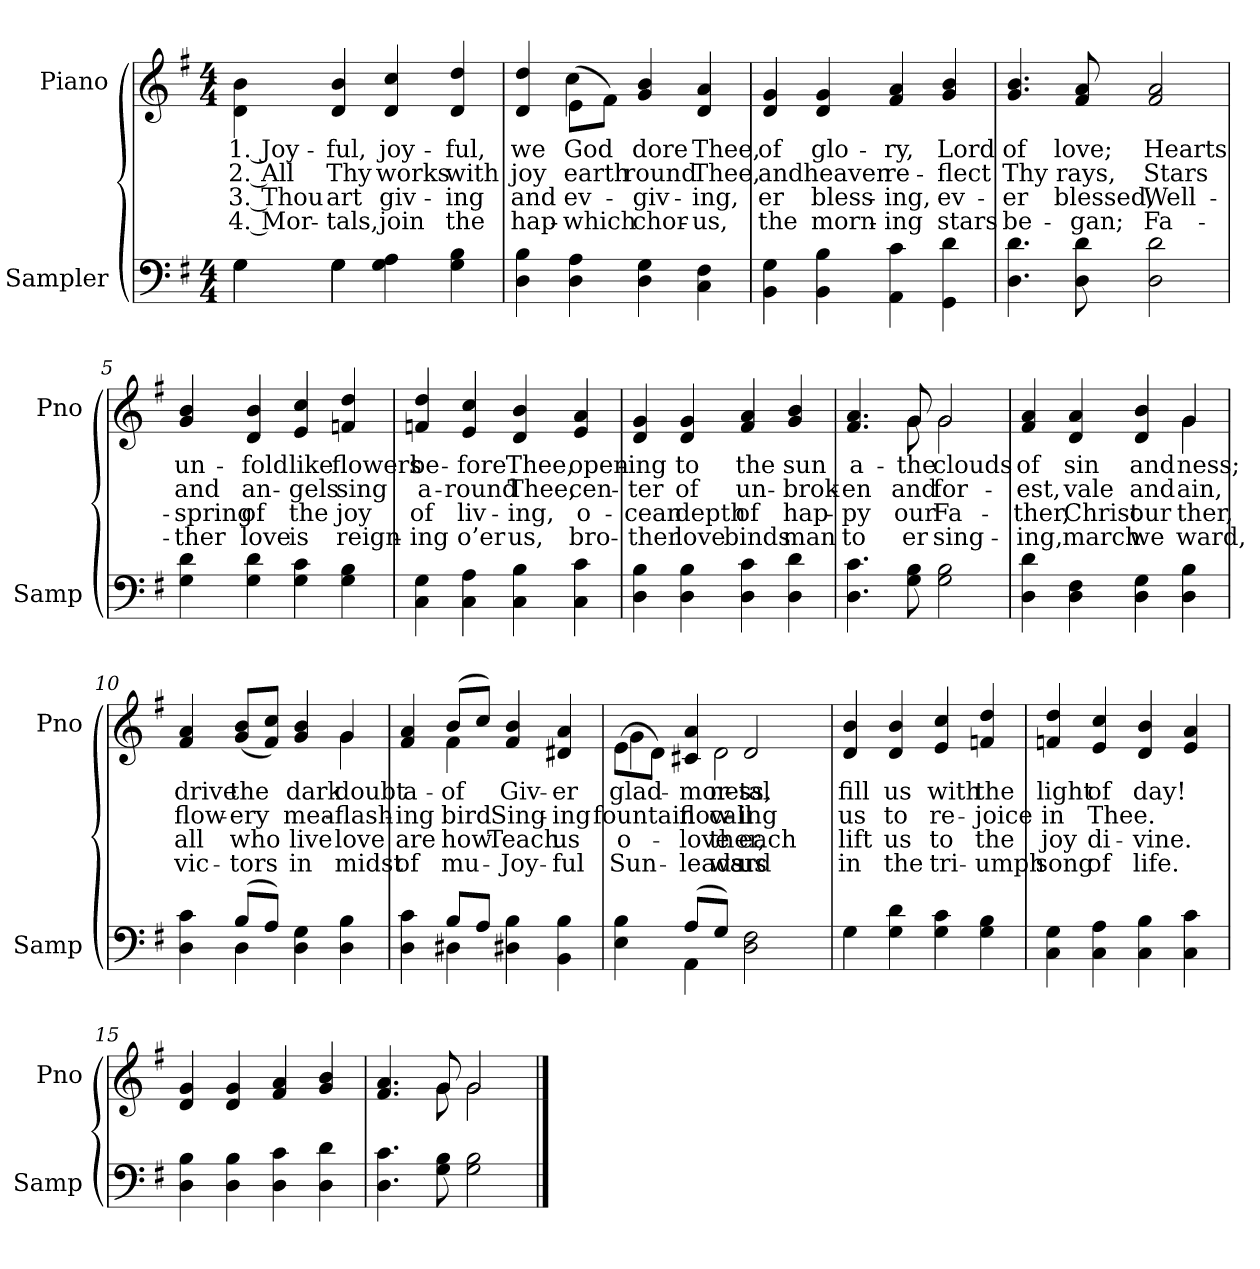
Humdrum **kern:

**kern	**kern	**text	**text	**text	**text
*part2	*part1	*part1	*part1	*part1	*part1
*staff2	*staff1	*staff1	*staff1	*staff1	*staff1
*I"Sampler	*I"Piano	*	*	*	*
*I'Samp	*I'Pno	*	*	*	*
*clefF4	*clefG2	*	*	*	*
*k[f#]	*k[f#]	*	*	*	*
*G:	*G:	*	*	*	*
*M4/4	*M4/4	*	*	*	*
=1	=1	=1	=1	=1	=1
*^	*	*	*	*	*
4G\	4G	4d\ 4b\	1. Joy-	2. All	3. Thou	4. Mor-
4G\	4G	4d/ 4b/	-ful,	Thy	art	-tals,
4G\ 4A\	2ryy	4d/ 4cc/	joy-	works	giv-	join
4G\ 4B\	.	4d/ 4dd/	-ful,	with	-ing	the
*v	*v	*	*	*	*	*
=2	=2	=2	=2	=2	=2
*	*^	*	*	*	*
4D\ 4B\	4d/ 4dd/	4ryy	we	joy	and	hap-
4D\ 4A\	(8e\L	4cc	God	earth	ev-	which
.	8f#\J)	.	.	.	.	.
4D\ 4G\	4g/ 4b/	2ryy	-dore	-round	-giv-	chor-
4C\ 4F#\	4d/ 4a/	.	Thee,	Thee,	-ing,	-us,
*	*v	*v	*	*	*	*
=3	=3	=3	=3	=3	=3
4BB\ 4G\	4d/ 4g/	of	and	-er	the
4BB\ 4B\	4d/ 4g/	glo-	heaven	bless-	morn-
4AA\ 4c\	4f#/ 4a/	-ry,	re-	-ing,	-ing
4GG\ 4d\	4g/ 4b/	Lord	-flect	ev-	stars
=4	=4	=4	=4	=4	=4
4.D\ 4.d\	4.g/ 4.b/	of	Thy	-er	be-
8D\ 8d\	8f#/ 8a/	love;	rays,	blessed,	-gan;
2D\ 2d\	2f#/ 2a/	Hearts	Stars	Well-	Fa-
=5	=5	=5	=5	=5	=5
4G\ 4d\	4g/ 4b/	un-	and	-spring	-ther
4G\ 4d\	4d/ 4b/	-fold	an-	of	love
4G\ 4c\	4e/ 4cc/	like	-gels	the	is
4G\ 4B\	4fn/ 4dd/	flowers	sing	joy	reign-
=6	=6	=6	=6	=6	=6
4C\ 4G\	4fn/ 4dd/	be-	a-	of	-ing
4C\ 4A\	4e/ 4cc/	-fore	-round	liv-	o’er
4C\ 4B\	4d/ 4b/	Thee,	Thee,	-ing,	us,
4C\ 4c\	4e/ 4a/	open-	cen-	o-	bro-
=7	=7	=7	=7	=7	=7
4D\ 4B\	4d/ 4g/	-ing	-ter	-cean	-ther
4D\ 4B\	4d/ 4g/	to	of	depth	love
4D\ 4c\	4f#/ 4a/	the	un-	of	binds
4D\ 4d\	4g/ 4b/	sun	-brok-	hap-	man
=8	=8	=8	=8	=8	=8
*	*^	*	*	*	*
4.D\ 4.c\	4.f#/ 4.a/	4.ryy	a-	-en	-py	to
8G\ 8B\	8g/	8g	the	and	our	-er
2G\ 2B\	2g/	2g	clouds	for-	Fa-	sing-
=9	=9	=9	=9	=9	=9	=9
4D\ 4d\	4f#/ 4a/	2.ryy	of	-est,	-ther,	-ing,
4D\ 4F#\	4d/ 4a/	.	sin	vale	Christ	march
4D\ 4G\	4d/ 4b/	.	and	and	our	we
4D\ 4B\	4g/	4g	-ness;	-ain,	-ther,	-ward,
=10	=10	=10	=10	=10	=10	=10
*^	*	*	*	*	*	*
4D\ 4c\	4ryy	4f#/ 4a/	2.ryy	drive	flow-	all	vic-
(8B/L	4D	(8g/ 8b/L	.	the	-ery	who	-tors
8A/J)	.	8f#/ 8cc/J)	.	.	.	.	.
4D\ 4G\	2ryy	4g/ 4b/	.	dark	mea-	live	in
4D\ 4B\	.	4g/	4g	doubt	flash-	love	midst
=11	=11	=11	=11	=11	=11	=11	=11
4D\ 4c\	4ryy	4f#/ 4a/	4ryy	a-	-ing	are	of
8B/L	4D#	(8b/L	4f#	of	bird	how	mu-
8A/J	.	8cc/J)	.	.	.	.	.
4D#X\ 4B\	2ryy	4f#/ 4b/	2ryy	Giv-	Sing-	Teach	Joy-
4BB\ 4B\	.	4d#X/ 4a/	.	-er	-ing	us	-ful
=12	=12	=12	=12	=12	=12	=12	=12
4E\ 4B\	4ryy	(8e\L	4g	glad-	fountain	o-	Sun-
.	.	8d\J)	.	.	.	.	.
(8A/L	4AA	4c#X/ 4a/	8ryy	-mor-	flow-	love	leads
8G/J)	.	.	2d	-ness,	call	-ther,	-ward
2D\ 2F#\	2ryy	2d/	.	-tal	-ing	each	us
.	.	.	8ryy	.	.	.	.
*v	*v	*	*	*	*	*	*
*	*v	*v	*	*	*	*
=13	=13	=13	=13	=13	=13
4G\	4d/ 4b/	fill	us	lift	in
4G\ 4d\	4d/ 4b/	us	to	us	the
4G\ 4c\	4e/ 4cc/	with	re-	to	tri-
4G\ 4B\	4fn/ 4dd/	the	-joice	the	-umph
=14	=14	=14	=14	=14	=14
4C\ 4G\	4fn/ 4dd/	light	in	joy	song
4C\ 4A\	4e/ 4cc/	of	Thee.	di-	of
4C\ 4B\	4d/ 4b/	day!	.	-vine.	life.
4C\ 4c\	4e/ 4a/	.	.	.	.
=15	=15	=15	=15	=15	=15
4D\ 4B\	4d/ 4g/	.	.	.	.
4D\ 4B\	4d/ 4g/	.	.	.	.
4D\ 4c\	4f#/ 4a/	.	.	.	.
4D\ 4d\	4g/ 4b/	.	.	.	.
=16	=16	=16	=16	=16	=16
*	*^	*	*	*	*
4.D\ 4.c\	4.f#/ 4.a/	4.ryy	.	.	.	.
8G\ 8B\	8g/	8g	.	.	.	.
2G\ 2B\	2g/	2g	.	.	.	.
*	*v	*v	*	*	*	*
==	==	==	==	==	==
*-	*-	*-	*-	*-	*-
